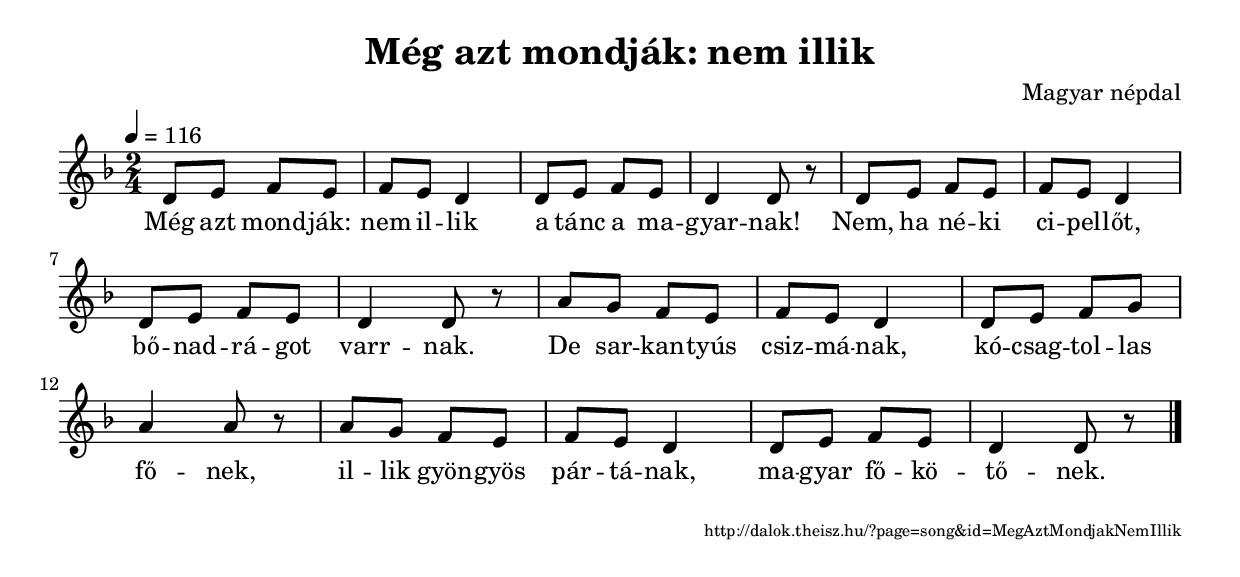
\version "2.10.33"


\header {
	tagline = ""	title = "Még azt mondják: nem illik"
	composer = "Magyar népdal"
}

VoiceA = { \key d \minor \override Staff.TimeSignature #'style = #'()  \time 2/4 \tempo 4=116
	\relative f' { d8 e f e f e d4 d8 e f e d4 d8 r
d8 e f e f e d4 d8 e f e d4 d8 r
a' g f e f e d4 d8 e f g a4 a8 r
a g f e f e d4 d8 e f e d4 d8 r \bar "|."
	}
}
SplitLyricsA = \lyricmode { 
Még azt mond -- ják: nem il -- lik a tánc a ma -- gyar -- nak!
Nem, ha né -- ki ci -- pel -- lőt, bő -- nad -- rá -- got varr -- nak.
De sar -- kan -- tyús csiz -- má -- nak, kó -- csag -- tol -- las fő -- nek,
il -- lik gyön -- gyös pár -- tá -- nak, ma -- gyar fő -- kö -- tő -- nek.
}
\score {
	<<
		\context Voice = songStaff { \VoiceA }
		\lyricsto "songStaff" \new Lyrics \SplitLyricsA
	>>
	\layout {
		indent = #0
	}
}

\score {
	<<
		\context Voice = songStaff { \VoiceA }
	>>
	\midi {
	}
}

\markup { \fill-line { \hspace #1 \super http://dalok.theisz.hu/?page=song&id=MegAztMondjakNemIllik } }

\paper {
}
